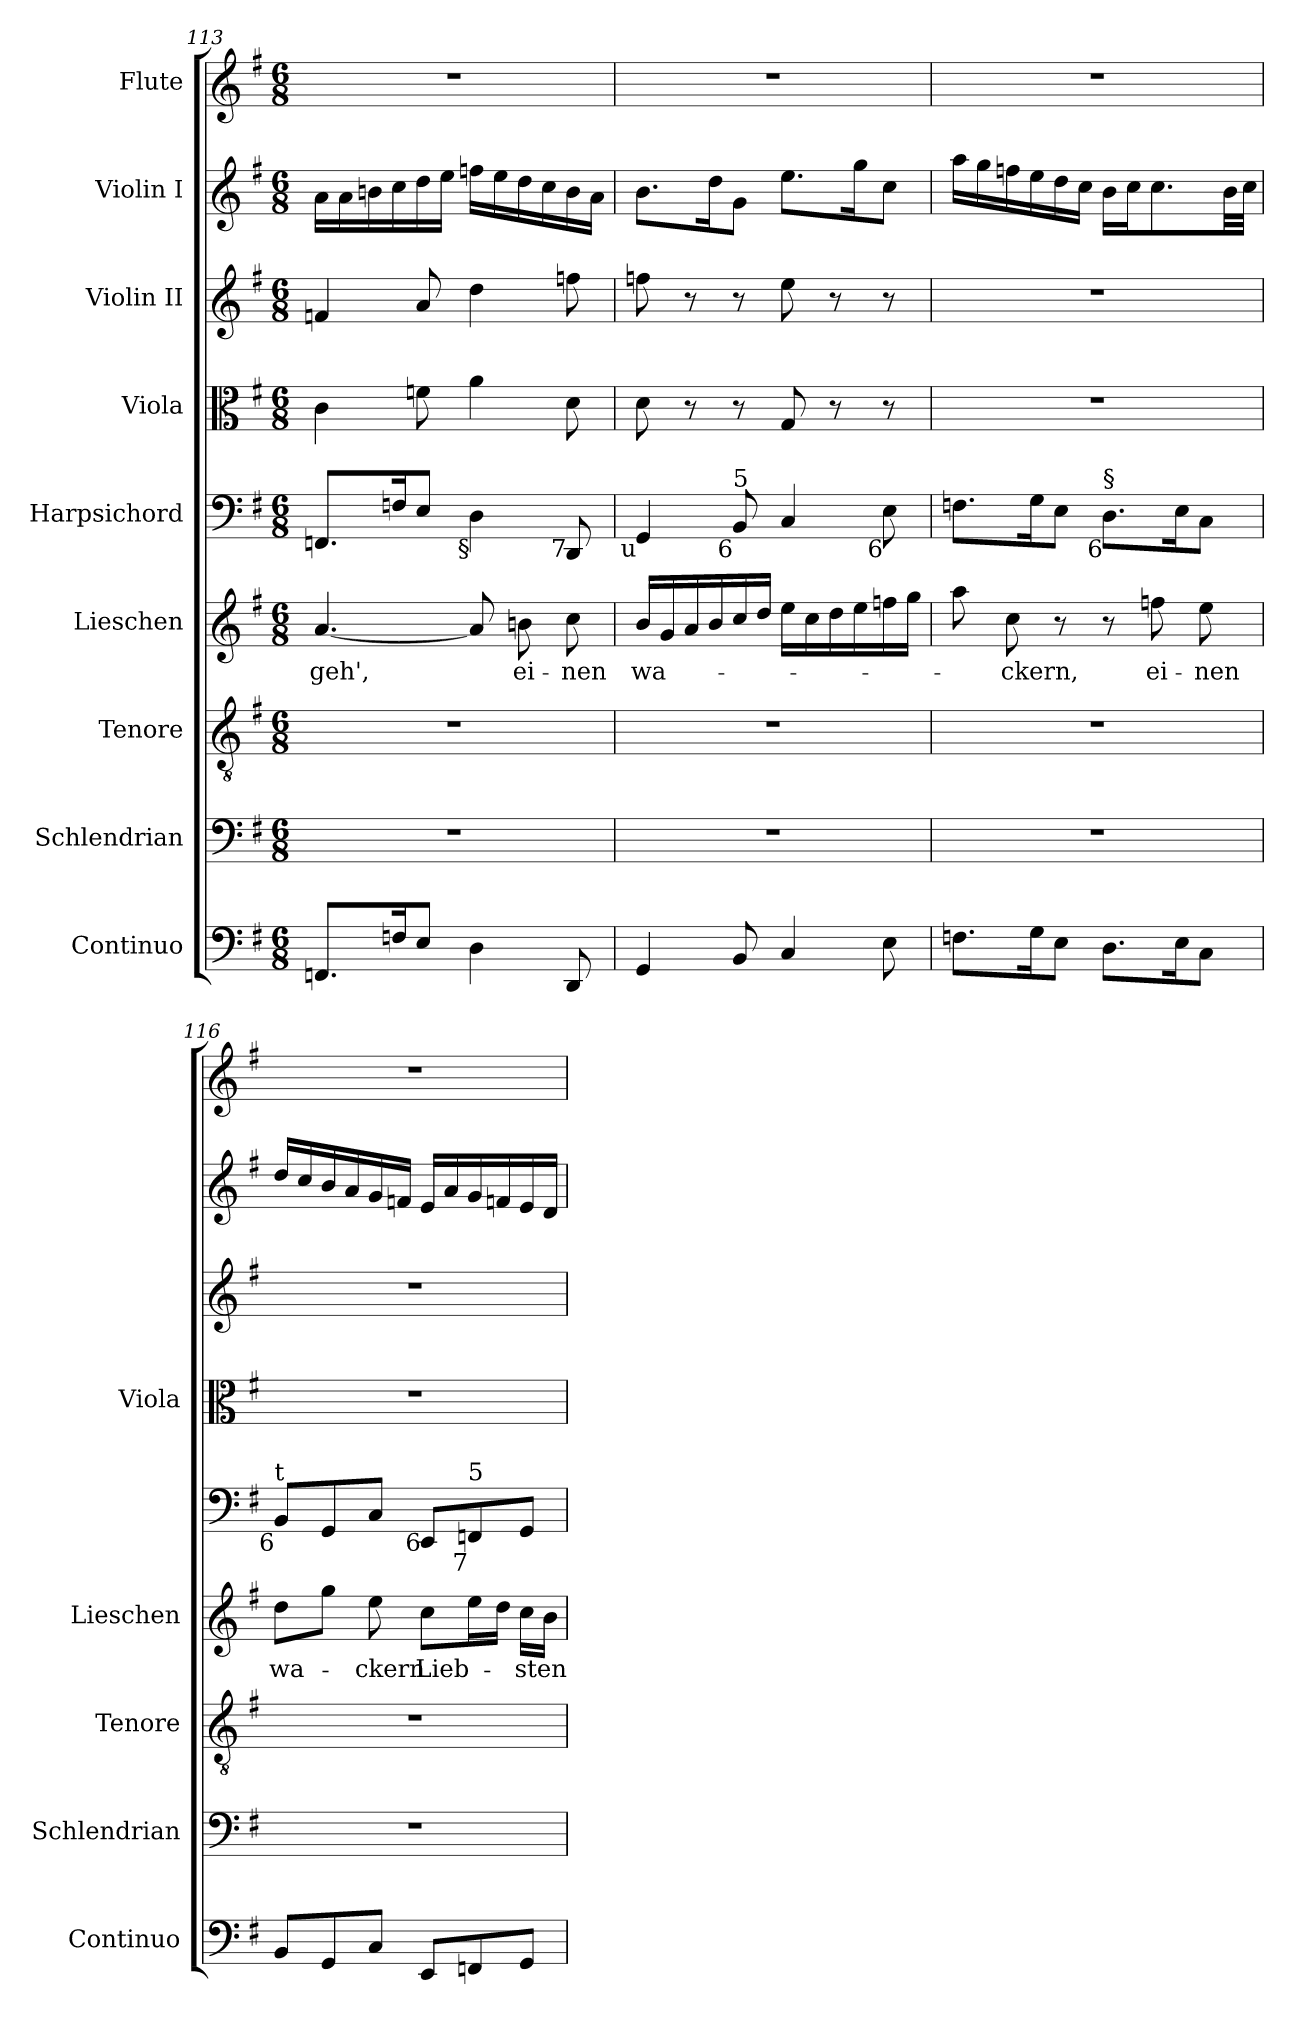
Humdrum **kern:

**kern	**kern	**kern	**kern	**text	**kern	**kern	**kern	**kern	**kern
*part9	*part8	*part7	*part6	*part6	*part5	*part4	*part3	*part2	*part1
*staff9	*staff8	*staff7	*staff6	*staff6	*staff5	*staff4	*staff3	*staff2	*staff1
*I"Continuo	*I"Schlendrian	*I"Tenore	*I"Lieschen	*	*I"Harpsichord	*I"Viola	*I"Violin II	*I"Violin I	*I"Flute
*I'Continuo	*I'Schlendrian	*I'Tenore	*I'Lieschen	*	*	*I'Viola	*	*	*
*clefF4	*clefF4	*clefGv2	*clefG2	*	*clefF4	*clefC3	*clefG2	*clefG2	*clefG2
*	*	*ITrd7c12	*	*	*	*	*	*	*
*k[f#]	*k[f#]	*k[f#]	*k[f#]	*	*k[f#]	*k[f#]	*k[f#]	*k[f#]	*k[f#]
*G:	*G:	*G:	*G:	*	*G:	*G:	*G:	*G:	*G:
*M6/8	*M6/8	*M6/8	*M6/8	*	*M6/8	*M6/8	*M6/8	*M6/8	*M6/8
=113	=113	=113	=113	=113	=113	=113	=113	=113	=113
!	!LO:N:vis=1	!LO:N:vis=1	!	!	!	!	!	!	!
!	!	!	!	!LO:LY:b:color=#000000	!	!	!	!	!LO:N:vis=1
8.FFni/L	2.r	2.r	[4.ai/	geh',	8.FFni/L	4ci\	4fni/	16ai\LL	2.r
.	.	.	.	.	.	.	.	16ai\	.
.	.	.	.	.	.	.	.	16bni\	.
16Fni/k	.	.	.	.	16Fni/k	.	.	16cci\	.
8Ei/J	.	.	.	.	8Ei/J	8fni\	8ai/	16ddi\	.
.	.	.	.	.	.	.	.	16eei\JJ	.
!	!	!	!	!	!LO:TX:b:rj:t=§	!	!	!	!
4Di\	.	.	8ai/]	.	4Di\	4ai\	4ddi\	16ffni\LL	.
.	.	.	.	.	.	.	.	16eei\	.
!	!	!	!	!LO:LY:b:color=#000000	!	!	!	!	!
.	.	.	8bni\	ei-	.	.	.	16ddi\	.
.	.	.	.	.	.	.	.	16cci\	.
!	!	!	!	!	!LO:TX:b:rj:t=7	!	!	!	!
!	!	!	!	!LO:LY:b:color=#000000	!	!	!	!	!
8DDi/	.	.	8cci\	-nen	8DDi/	8di\	8ffni\	16bi\	.
.	.	.	.	.	.	.	.	16ai\JJ	.
!!LO:PB:g=z
=114	=114	=114	=114	=114	=114	=114	=114	=114	=114
!	!LO:N:vis=1	!LO:N:vis=1	!	!	!	!	!	!	!
!	!	!	!	!	!LO:TX:b:rj:t=u	!	!	!	!
!	!	!	!	!LO:LY:b:color=#000000	!	!	!	!	!LO:N:vis=1
4GGi/	2.r	2.r	16bi/LL	wa-	4GGi/	8di\	8ffni\	8.bi\L	2.r
.	.	.	16gi/	.	.	.	.	.	.
.	.	.	16ai/	.	.	8r	8r	.	.
.	.	.	16bi/	.	.	.	.	16ddi\k	.
!	!	!	!	!	!LO:TX:b:rj:t=6	!	!	!	!
!	!	!	!	!	!LO:TX:t=5	!	!	!	!
8BBi/	.	.	16cci/	.	8BBi/	8r	8r	8gi\J	.
.	.	.	16ddi/JJ	.	.	.	.	.	.
4Ci/	.	.	16eei\LL	.	4Ci/	8Gi/	8eei\	8.eei\L	.
.	.	.	16cci\	.	.	.	.	.	.
.	.	.	16ddi\	.	.	8r	8r	.	.
.	.	.	16eei\	.	.	.	.	16ggi\k	.
!	!	!	!	!	!LO:TX:b:rj:t=6	!	!	!	!
8Ei\	.	.	16ffni\	.	8Ei\	8r	8r	8cci\J	.
.	.	.	16ggi\JJ	.	.	.	.	.	.
=115	=115	=115	=115	=115	=115	=115	=115	=115	=115
!	!LO:N:vis=1	!LO:N:vis=1	!	!	!	!LO:N:vis=1	!LO:N:vis=1	!	!LO:N:vis=1
8.Fni\L	2.r	2.r	8aai\	.	8.Fni\L	2.r	2.r	16aai\LL	2.r
.	.	.	.	.	.	.	.	16ggi\	.
!	!	!	!	!LO:LY:b:color=#000000	!	!	!	!	!
.	.	.	8cci\	-ckern,	.	.	.	16ffni\	.
16Gi\k	.	.	.	.	16Gi\k	.	.	16eei\	.
8Ei\J	.	.	8r	.	8Ei\J	.	.	16ddi\	.
.	.	.	.	.	.	.	.	16cci\JJ	.
!	!	!	!	!	!LO:TX:b:rj:t=6	!	!	!	!
!	!	!	!	!	!LO:TX:t=§	!	!	!	!
8.Di\L	.	.	8r	.	8.Di\L	.	.	16bi\LL	.
.	.	.	.	.	.	.	.	16cci\J	.
!	!	!	!	!LO:LY:b:color=#000000	!	!	!	!	!
.	.	.	8ffni\	ei-	.	.	.	8.cci\	.
16Ei\k	.	.	.	.	16Ei\k	.	.	.	.
!	!	!	!	!LO:LY:b:color=#000000	!	!	!	!	!
8Ci\J	.	.	8eei\	-nen	8Ci\J	.	.	.	.
.	.	.	.	.	.	.	.	32bi\LL	.
.	.	.	.	.	.	.	.	32cci\JJJ	.
=116	=116	=116	=116	=116	=116	=116	=116	=116	=116
!	!LO:N:vis=1	!LO:N:vis=1	!	!	!	!	!	!	!
!	!	!	!	!	!LO:TX:b:rj:t=6	!	!	!	!
!	!	!	!	!	!LO:TX:t=t	!	!	!	!
!	!	!	!	!LO:LY:b:color=#000000	!	!LO:N:vis=1	!LO:N:vis=1	!	!LO:N:vis=1
8BBi/L	2.r	2.r	8ddi\L	wa-	8BBi/L	2.r	2.r	16ddi/LL	2.r
.	.	.	.	.	.	.	.	16cci/	.
8GGi/	.	.	8ggi\J	.	8GGi/	.	.	16bi/	.
.	.	.	.	.	.	.	.	16ai/	.
!	!	!	!	!LO:LY:b:color=#000000	!	!	!	!	!
8Ci/J	.	.	8eei\	-ckern	8Ci/J	.	.	16gi/	.
.	.	.	.	.	.	.	.	16fni/JJ	.
!	!	!	!	!	!LO:TX:b:rj:t=6	!	!	!	!
!	!	!	!	!LO:LY:b:color=#000000	!	!	!	!	!
8EEi/L	.	.	8cci\L	Lieb-	8EEi/L	.	.	16ei/LL	.
.	.	.	.	.	.	.	.	16ai/	.
!	!	!	!	!	!LO:TX:b:rj:t=7	!	!	!	!
!	!	!	!	!	!LO:TX:t=5	!	!	!	!
8FFni/	.	.	16eei\L	.	8FFni/	.	.	16gi/	.
.	.	.	16ddi\JJ	.	.	.	.	16fni/	.
!	!	!	!	!LO:LY:b:color=#000000	!	!	!	!	!
8GGi/J	.	.	16cci\LL	-sten	8GGi/J	.	.	16ei/	.
.	.	.	16bi\JJ	.	.	.	.	16di/JJ	.
=	=	=	=	=	=	=	=	=	=
*-	*-	*-	*-	*-	*-	*-	*-	*-	*-
